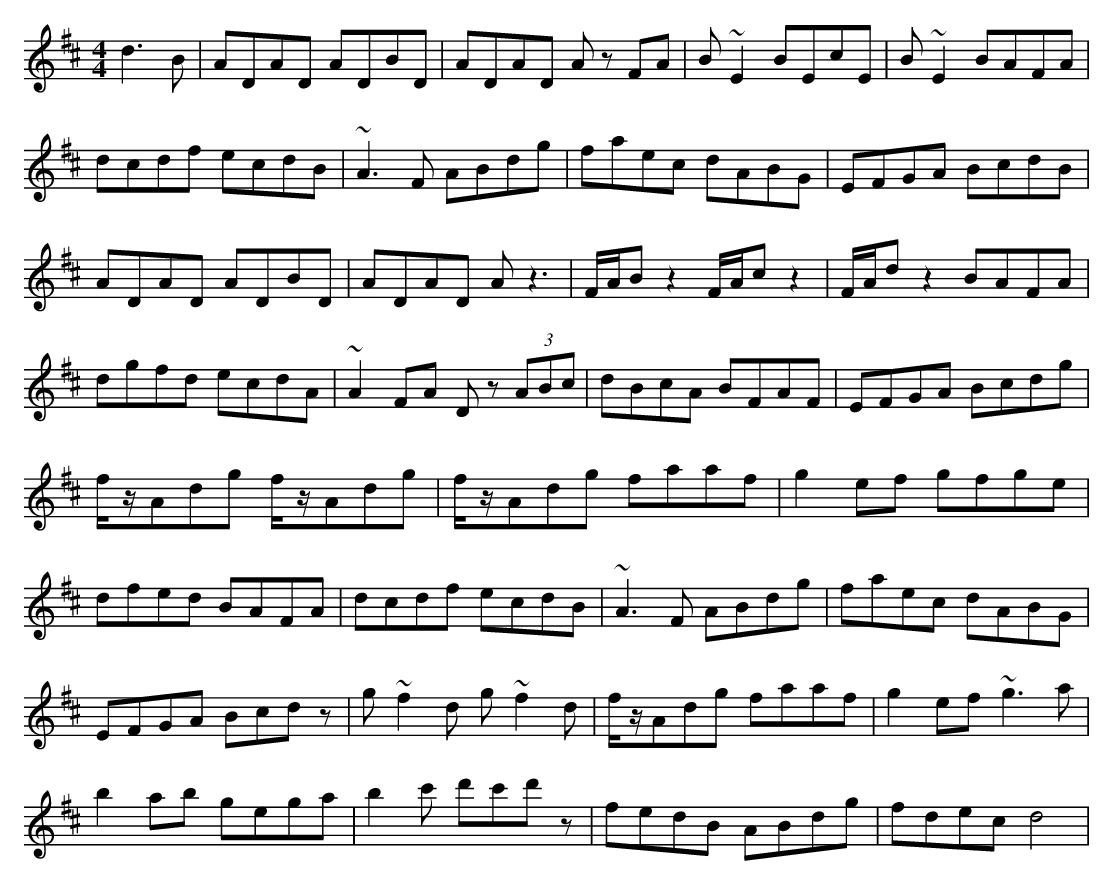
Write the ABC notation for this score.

X:1
M:4/4
K:D
d3B|ADAD ADBD|ADAD A z FA|B~E2 BEcE|B~E2 BAFA|
dcdf ecdB|~A3F ABdg|faec dABG|EFGA BcdB|
ADAD ADBD|ADAD Az3|F/A/Bz2 F/A/cz2|F/A/dz2 BAFA|
dgfd ecdA|~A2FA Dz (3ABc|dBcA BFAF|EFGA Bcdg|
f/z/Adg f/z/Adg|f/z/Adg faaf|g2ef gfge|
dfed BAFA|dcdf ecdB|~A3F ABdg|faec dABG|
EFGA Bcdz|g~f2d g~f2d|f/z/Adg faaf|g2ef ~g3a|
b2ab gega|b2c' d'c'd'z|fedB ABdg|fdec d4|
